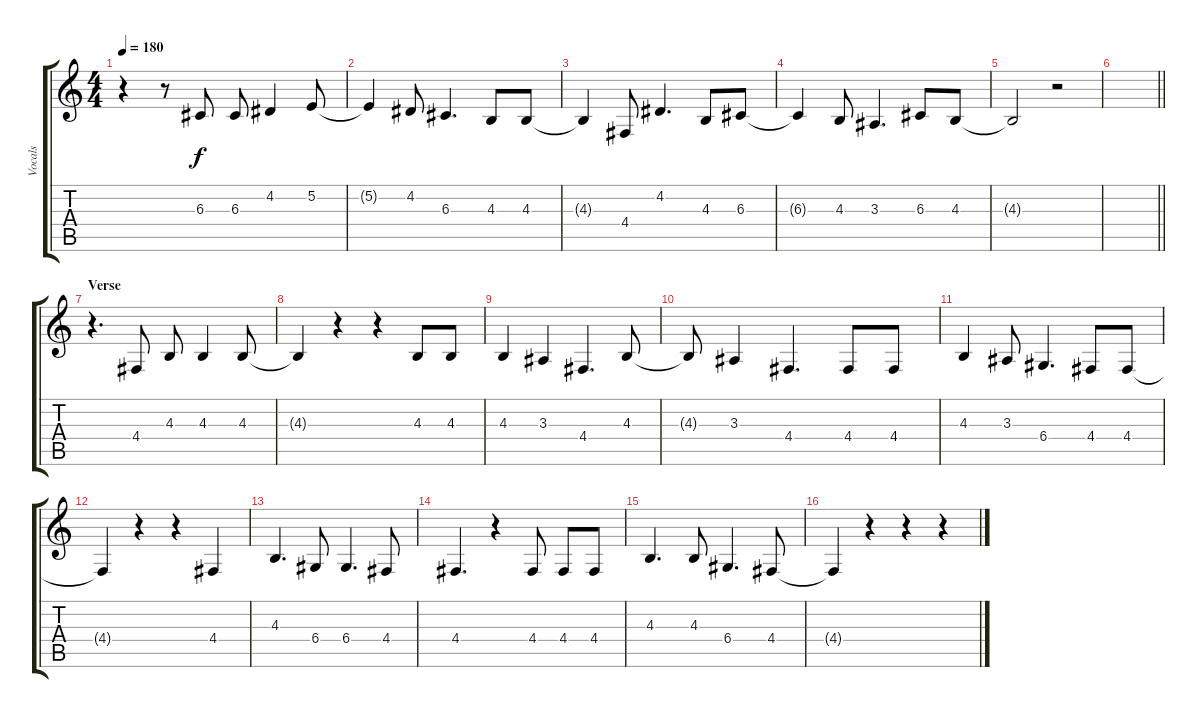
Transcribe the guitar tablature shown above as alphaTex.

\track ("Vocals" "Vocals") {instrument altosax}
\staff {score tabs}
\tuning (E4 B3 G3 D3 A2 E2) {hide}
\ts (4 4)
\tempo 180
\clef g2
\ks c
r.4{dy f} r.8 6.3.8 6.3.8 4.2.4 5.2.8 |
5.2{t}.4 4.2.8 6.3.4{d} 4.3.8 4.3.8 |
4.3{t}.4 4.4.8 4.2.4{d} 4.3.8 6.3.8 |
6.3{t}.4 4.3.8 3.3.4{d} 6.3.8 4.3.8 |
4.3{t}.2 r.2 |
\barLineRight lightlight
|
\section ("" "Verse")
r.4{d} 4.4.8 4.3.8 4.3.4 4.3.8 |
4.3{t}.4 r.4 r.4 4.3.8 4.3.8 |
4.3.4 3.3.4 4.4.4{d} 4.3.8 |
4.3{t}.8 3.3.4 4.4.4{d} 4.4.8 4.4.8 |
4.3.4 3.3.8 6.4.4{d} 4.4.8 4.4.8 |
4.4{t}.4 r.4 r.4 4.4.4 |
4.3.4{d} 6.4.8 6.4.4{d} 4.4.8 |
4.4.4{d} r.4 4.4.8 4.4.8 4.4.8 |
4.3.4{d} 4.3.8 6.4.4{d} 4.4.8 |
4.4{t}.4 r.4 r.4 r.4
